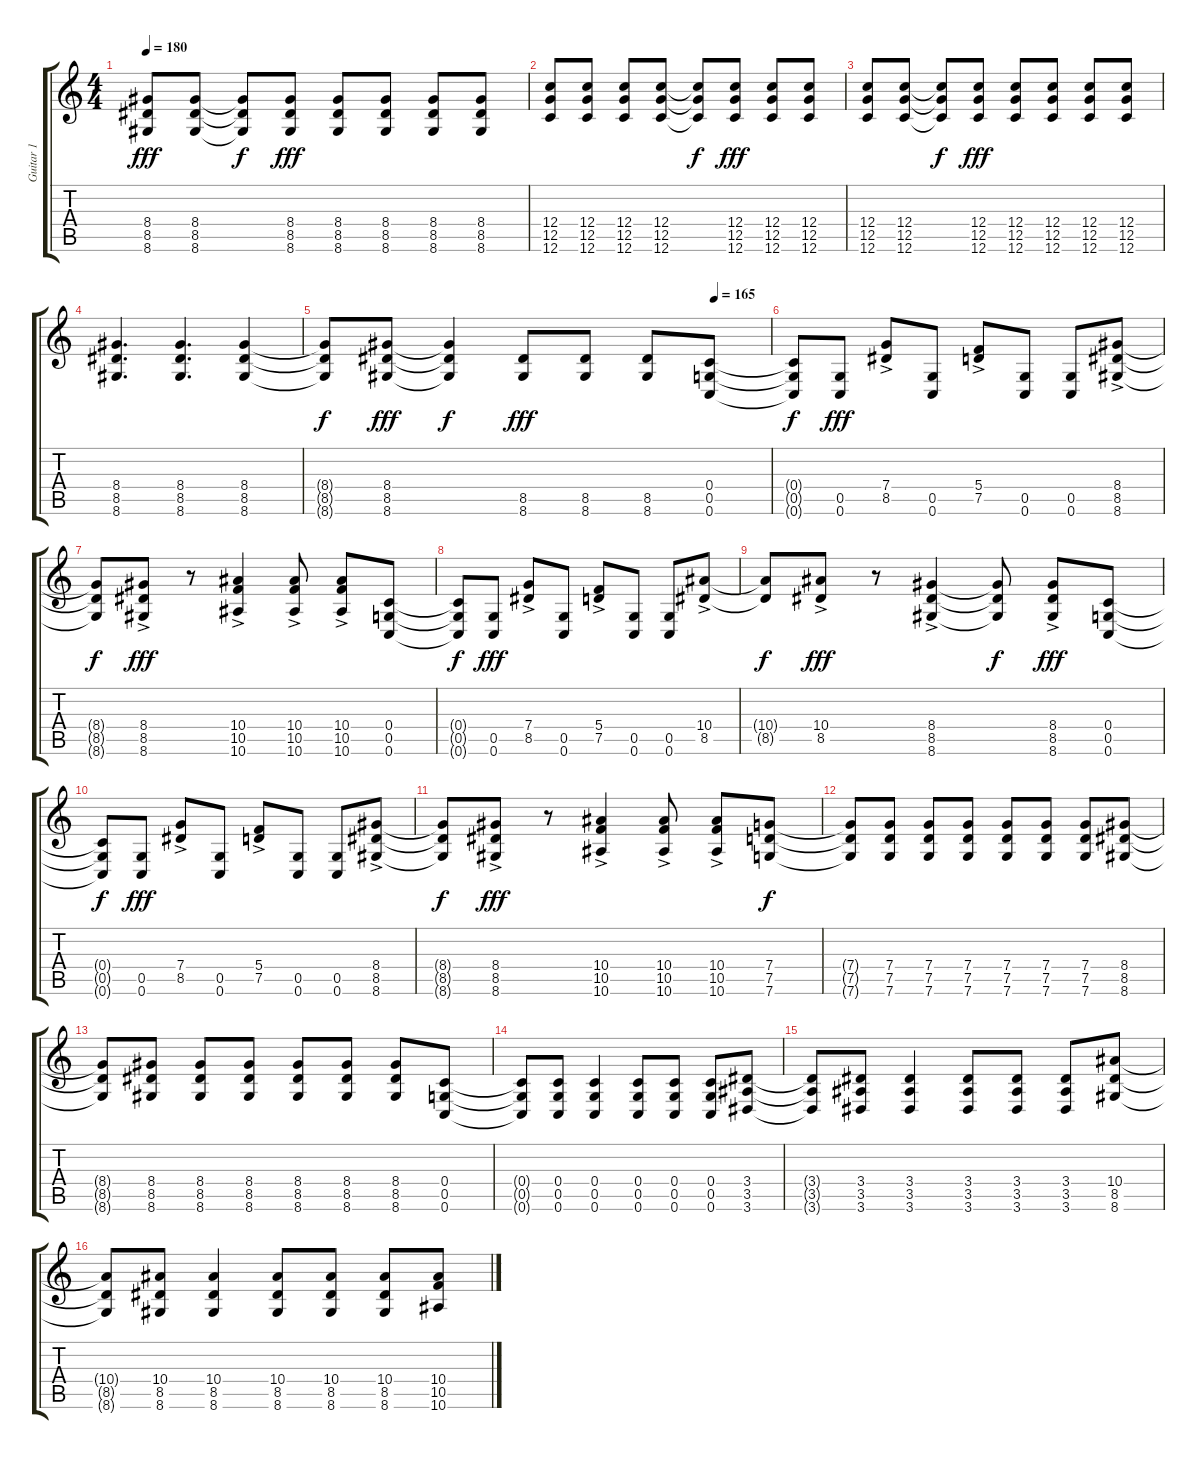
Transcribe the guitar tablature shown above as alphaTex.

\track ("Guitar 1" "Guitar 1") {instrument overdrivenguitar}
\staff {score tabs}
\tuning (D4 A3 F3 C3 G2 C2) {hide}
\ts (4 4)
\tempo 180
\clef g2
\ks c
(8.4 8.5 8.6).8{dy fff} (8.4 8.5 8.6).8 (8.4{t} 8.5{t} 8.6{t}).8{dy f} (8.4 8.5 8.6).8{dy fff} (8.4 8.5 8.6).8 (8.4 8.5 8.6).8 (8.4 8.5 8.6).8 (8.4 8.5 8.6).8 |
(12.4 12.5 12.6).8 (12.4 12.5 12.6).8 (12.4 12.5 12.6).8 (12.4 12.5 12.6).8 (12.4{t} 12.5{t} 12.6{t}).8{dy f} (12.4 12.5 12.6).8{dy fff} (12.4 12.5 12.6).8 (12.4 12.5 12.6).8 |
(12.4 12.5 12.6).8 (12.4 12.5 12.6).8 (12.4{t} 12.5{t} 12.6{t}).8{dy f} (12.4 12.5 12.6).8{dy fff} (12.4 12.5 12.6).8 (12.4 12.5 12.6).8 (12.4 12.5 12.6).8 (12.4 12.5 12.6).8 |
(8.4 8.5 8.6).4{d} (8.4 8.5 8.6).4{d} (8.4 8.5 8.6).4 |
\tempo (165 0.875)
(8.4{t} 8.5{t} 8.6{t}).8{dy f} (8.4 8.5 8.6).8{dy fff} (8.4{t} 8.5{t} 8.6{t}).4{dy f} (8.5 8.6).8{dy fff} (8.5 8.6).8 (8.5 8.6).8 (0.4 0.5 0.6).8 |
(0.4{t} 0.5{t} 0.6{t}).8{dy f} (0.5 0.6).8{dy fff} (7.4 8.5{ac}).8 (0.5 0.6).8 (5.4 7.5{ac}).8 (0.5 0.6).8 (0.5 0.6).8 (8.4 8.5 8.6{ac}).8 |
(8.4{t} 8.5{t} 8.6{t}).8{dy f} (8.4 8.5 8.6{ac}).8{dy fff} r.8 (10.4 10.5 10.6{ac}).4 (10.4 10.5 10.6{ac}).8 (10.4 10.5 10.6{ac}).8 (0.4 0.5 0.6).8 |
(0.4{t} 0.5{t} 0.6{t}).8{dy f} (0.5 0.6).8{dy fff} (7.4 8.5{ac}).8 (0.5 0.6).8 (5.4 7.5{ac}).8 (0.5 0.6).8 (0.5 0.6).8 (10.4 8.5{ac}).8 |
(10.4{t} 8.5{t}).8{dy f} (10.4 8.5{ac}).8{dy fff} r.8 (8.4 8.5 8.6{ac}).4 (8.4{t} 8.5{t} 8.6{t}).8{dy f} (8.4 8.5 8.6{ac}).8{dy fff} (0.4 0.5 0.6).8 |
(0.4{t} 0.5{t} 0.6{t}).8{dy f} (0.5 0.6).8{dy fff} (7.4 8.5{ac}).8 (0.5 0.6).8 (5.4 7.5{ac}).8 (0.5 0.6).8 (0.5 0.6).8 (8.4 8.5 8.6{ac}).8 |
(8.4{t} 8.5{t} 8.6{t}).8{dy f} (8.4 8.5 8.6{ac}).8{dy fff} r.8 (10.4 10.5 10.6{ac}).4 (10.4 10.5 10.6{ac}).8 (10.4 10.5 10.6{ac}).8 (7.4 7.5 7.6).8{dy f} |
(7.4{t} 7.5{t} 7.6{t}).8 (7.4 7.5 7.6).8 (7.4 7.5 7.6).8 (7.4 7.5 7.6).8 (7.4 7.5 7.6).8 (7.4 7.5 7.6).8 (7.4 7.5 7.6).8 (8.4 8.5 8.6).8 |
(8.4{t} 8.5{t} 8.6{t}).8 (8.4 8.5 8.6).8 (8.4 8.5 8.6).8 (8.4 8.5 8.6).8 (8.4 8.5 8.6).8 (8.4 8.5 8.6).8 (8.4 8.5 8.6).8 (0.4 0.5 0.6).8 |
(0.4{t} 0.5{t} 0.6{t}).8 (0.4 0.5 0.6).8 (0.4 0.5 0.6).4 (0.4 0.5 0.6).8 (0.4 0.5 0.6).8 (0.4 0.5 0.6).8 (3.4 3.5 3.6).8 |
(3.4{t} 3.5{t} 3.6{t}).8 (3.4 3.5 3.6).8 (3.4 3.5 3.6).4 (3.4 3.5 3.6).8 (3.4 3.5 3.6).8 (3.4 3.5 3.6).8 (10.4 8.5 8.6).8 |
(10.4{t} 8.5{t} 8.6{t}).8 (10.4 8.5 8.6).8 (10.4 8.5 8.6).4 (10.4 8.5 8.6).8 (10.4 8.5 8.6).8 (10.4 8.5 8.6).8 (10.4 10.5 10.6).8
